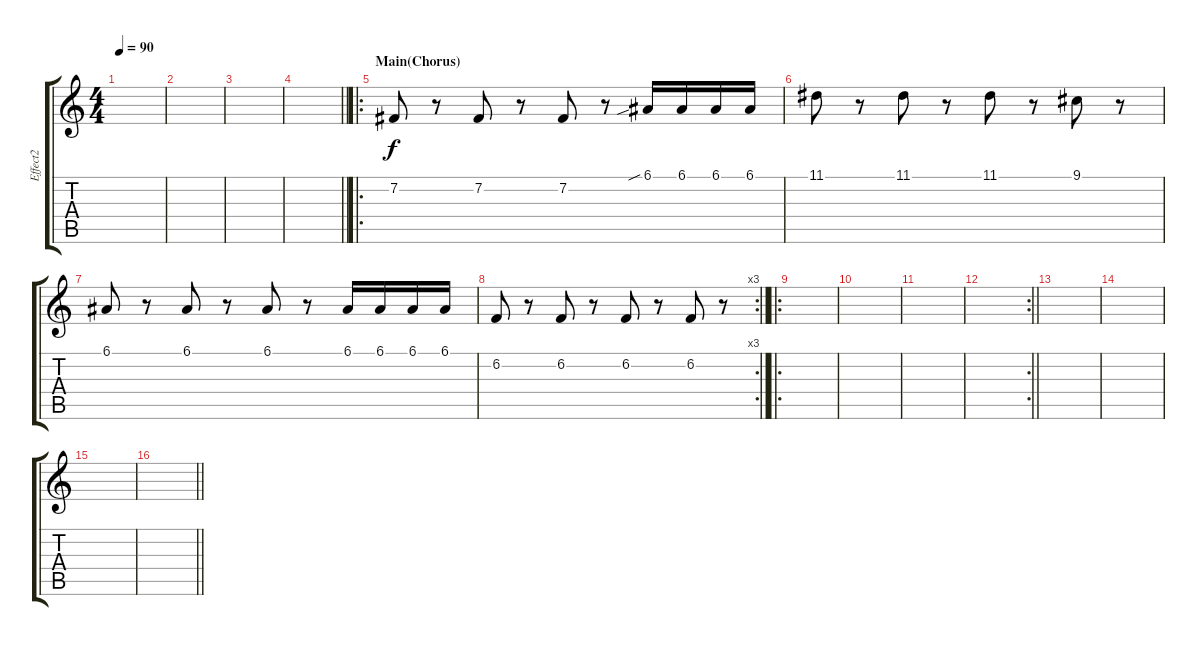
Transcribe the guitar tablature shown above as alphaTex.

\track ("Effect2" "Effect2") {instrument lead6voice}
\staff {score tabs}
\tuning (E4 B3 G3 D3 A2 E2) {hide}
\ts (4 4)
\tempo 90
\clef g2
\ks c
|
|
|
\barLineRight lightlight
|
\ro
\section ("" "Main(Chorus)")
7.2.8 r.8 7.2.8 r.8 7.2.8 r.8 6.1{sib}.16 6.1.16 6.1.16 6.1.16 |
11.1.8 r.8 11.1.8 r.8 11.1.8 r.8 9.1.8 r.8 |
6.1.8 r.8 6.1.8 r.8 6.1.8 r.8 6.1.16 6.1.16 6.1.16 6.1.16 |
\rc 3
\barLineRight lightlight
6.2.8 r.8 6.2.8 r.8 6.2.8 r.8 6.2.8 r.8 |
\ro
|
|
|
\rc 2
\barLineRight lightlight
|
|
|
|
\barLineRight lightlight
